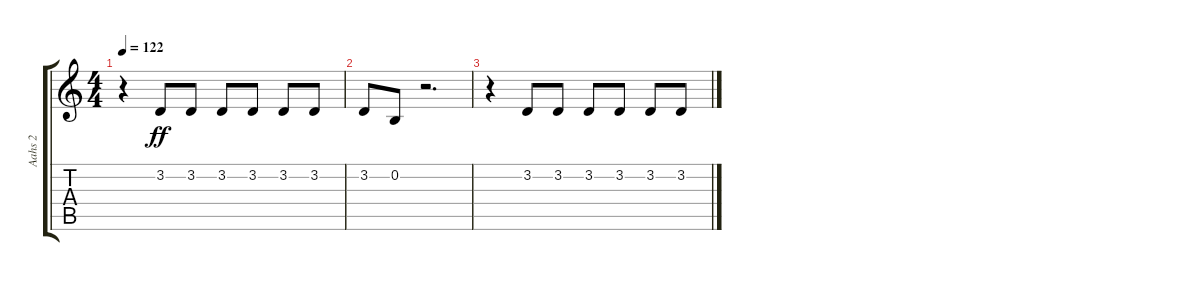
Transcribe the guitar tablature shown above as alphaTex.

\track ("Aahs 2" "Aahs 2") {instrument choiraahs}
\staff {score tabs}
\tuning (E4 B3 G3 D3 A2 E2) {hide}
\ts (4 4)
\tempo 122
\clef g2
\ks c
r.4{dy ff} 3.2.8{volume 4} 3.2.8{volume 4} 3.2.8{volume 4} 3.2.8{volume 4} 3.2.8{volume 4} 3.2.8{volume 3} |
3.2.8{volume 3} 0.2.8{volume 3} r.2{d} |
r.4 3.2.8{volume 1} 3.2.8{volume 1} 3.2.8{volume 1} 3.2.8{volume 1} 3.2.8{volume 0} 3.2.8{volume 0}
